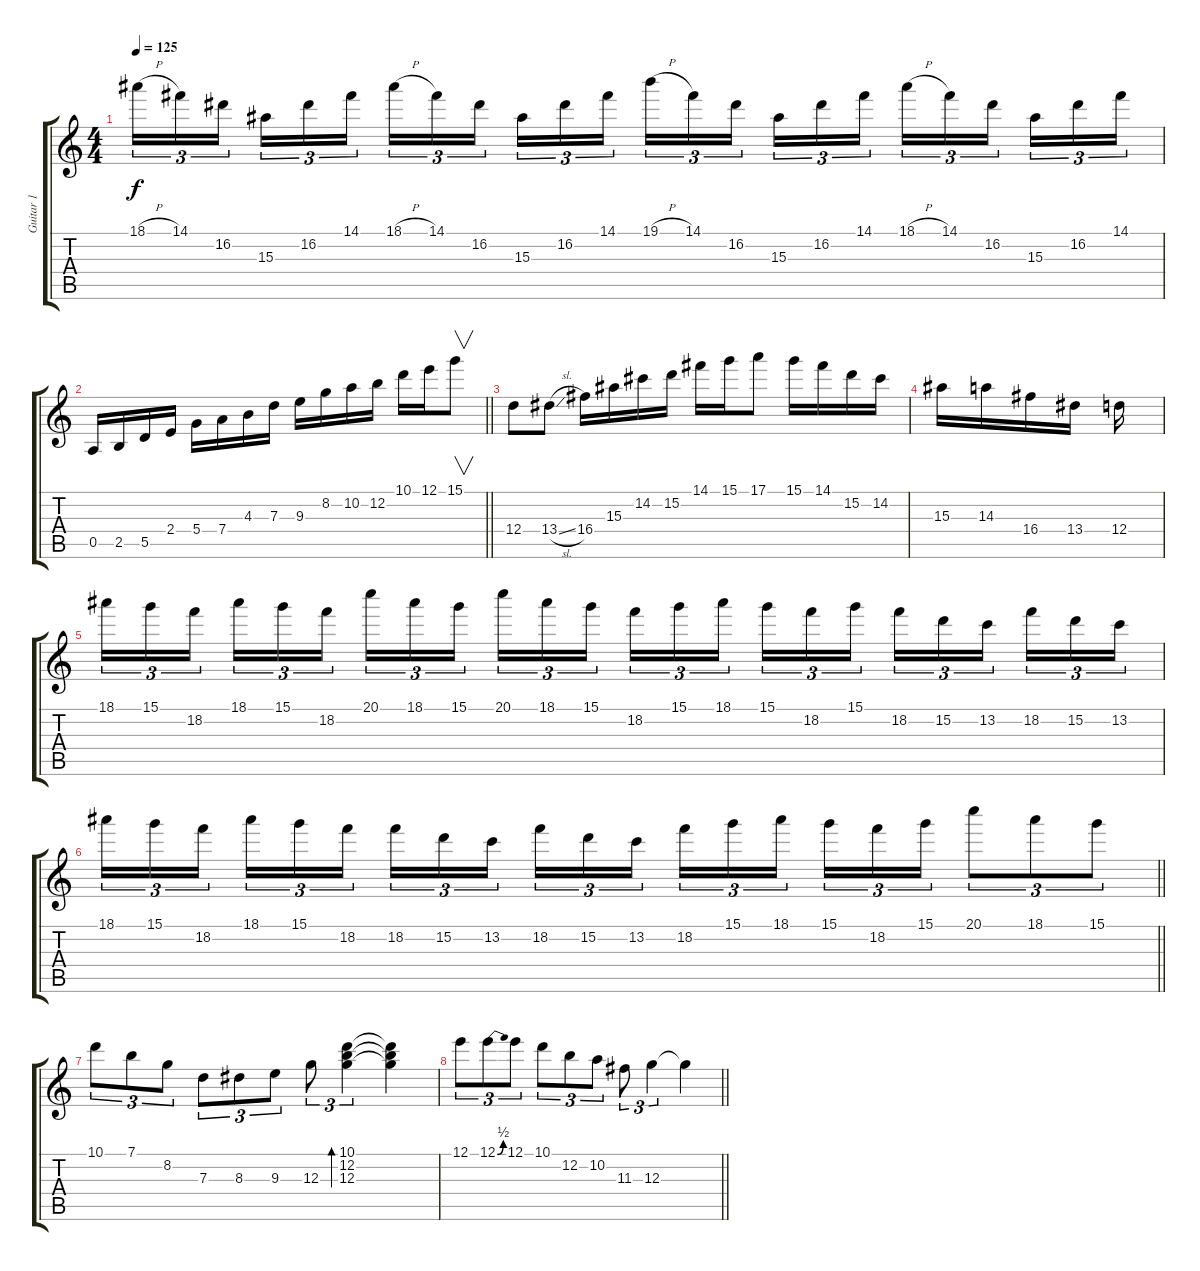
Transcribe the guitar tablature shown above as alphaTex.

\track ("Guitar 1" "Guitar 1") {instrument distortionguitar}
\staff {score tabs}
\tuning (E4 B3 G3 D3 A2 D2) {hide}
\ts (4 4)
\tempo 125
\clef g2
\ks c
18.1{h}.16{tu (3 2) dy f} 14.1.16{tu (3 2)} 16.2.16{tu (3 2) beam splitsecondary} 15.3.16{tu (3 2)} 16.2.16{tu (3 2)} 14.1.16{tu (3 2)} 18.1{h}.16{tu (3 2)} 14.1.16{tu (3 2)} 16.2.16{tu (3 2) beam splitsecondary} 15.3.16{tu (3 2)} 16.2.16{tu (3 2)} 14.1.16{tu (3 2)} 19.1{h}.16{tu (3 2)} 14.1.16{tu (3 2)} 16.2.16{tu (3 2) beam splitsecondary} 15.3.16{tu (3 2)} 16.2.16{tu (3 2)} 14.1.16{tu (3 2)} 18.1{h}.16{tu (3 2)} 14.1.16{tu (3 2)} 16.2.16{tu (3 2) beam splitsecondary} 15.3.16{tu (3 2)} 16.2.16{tu (3 2)} 14.1.16{tu (3 2)} |
\barLineRight lightlight
0.5.16 2.5.16 5.5.16 2.4.16 5.4.16 7.4.16 4.3.16 7.3.16 9.3.16 8.2.16 10.2.16 12.2.16 10.1.16 12.1.16 15.1.8{v} |
\section ("" "")
12.4.8 13.4{sl}.8 16.4.16 15.3.16 14.2.16 15.2.16 14.1.16 15.1.16 17.1.8 15.1.16 14.1.16 15.2.16 14.2.16 |
15.3.16 14.3.16 16.4.16 13.4.16 12.4.16 |
18.1.16{tu (3 2)} 15.1.16{tu (3 2)} 18.2.16{tu (3 2) beam splitsecondary} 18.1.16{tu (3 2)} 15.1.16{tu (3 2)} 18.2.16{tu (3 2)} 20.1.16{tu (3 2)} 18.1.16{tu (3 2)} 15.1.16{tu (3 2) beam splitsecondary} 20.1.16{tu (3 2)} 18.1.16{tu (3 2)} 15.1.16{tu (3 2)} 18.2.16{tu (3 2)} 15.1.16{tu (3 2)} 18.1.16{tu (3 2) beam splitsecondary} 15.1.16{tu (3 2)} 18.2.16{tu (3 2)} 15.1.16{tu (3 2)} 18.2.16{tu (3 2)} 15.2.16{tu (3 2)} 13.2.16{tu (3 2) beam splitsecondary} 18.2.16{tu (3 2)} 15.2.16{tu (3 2)} 13.2.16{tu (3 2)} |
\barLineRight lightlight
18.1.16{tu (3 2)} 15.1.16{tu (3 2)} 18.2.16{tu (3 2) beam splitsecondary} 18.1.16{tu (3 2)} 15.1.16{tu (3 2)} 18.2.16{tu (3 2)} 18.2.16{tu (3 2)} 15.2.16{tu (3 2)} 13.2.16{tu (3 2) beam splitsecondary} 18.2.16{tu (3 2)} 15.2.16{tu (3 2)} 13.2.16{tu (3 2)} 18.2.16{tu (3 2)} 15.1.16{tu (3 2)} 18.1.16{tu (3 2) beam splitsecondary} 15.1.16{tu (3 2)} 18.2.16{tu (3 2)} 15.1.16{tu (3 2)} 20.1.8{tu (3 2)} 18.1.8{tu (3 2)} 15.1.8{tu (3 2)} |
\section ("" "")
10.1.8{tu (3 2)} 7.1.8{tu (3 2)} 8.2.8{tu (3 2)} 7.3.8{tu (3 2)} 8.3.8{tu (3 2)} 9.3.8{tu (3 2)} 12.3.8{tu (3 2)} (10.1 12.2 12.3).4{tu (3 2) bd 240} (10.1{t} 12.2{t} 12.3{t}).4 |
\barLineRight lightlight
12.1.8{tu (3 2)} 12.1{be (bend 0 0 60 2)}.8{tu (3 2)} 12.1.8{tu (3 2)} 10.1.8{tu (3 2)} 12.2.8{tu (3 2)} 10.2.8{tu (3 2)} 11.3.8{tu (3 2)} 12.3.4{tu (3 2)} 12.3{t}.4
